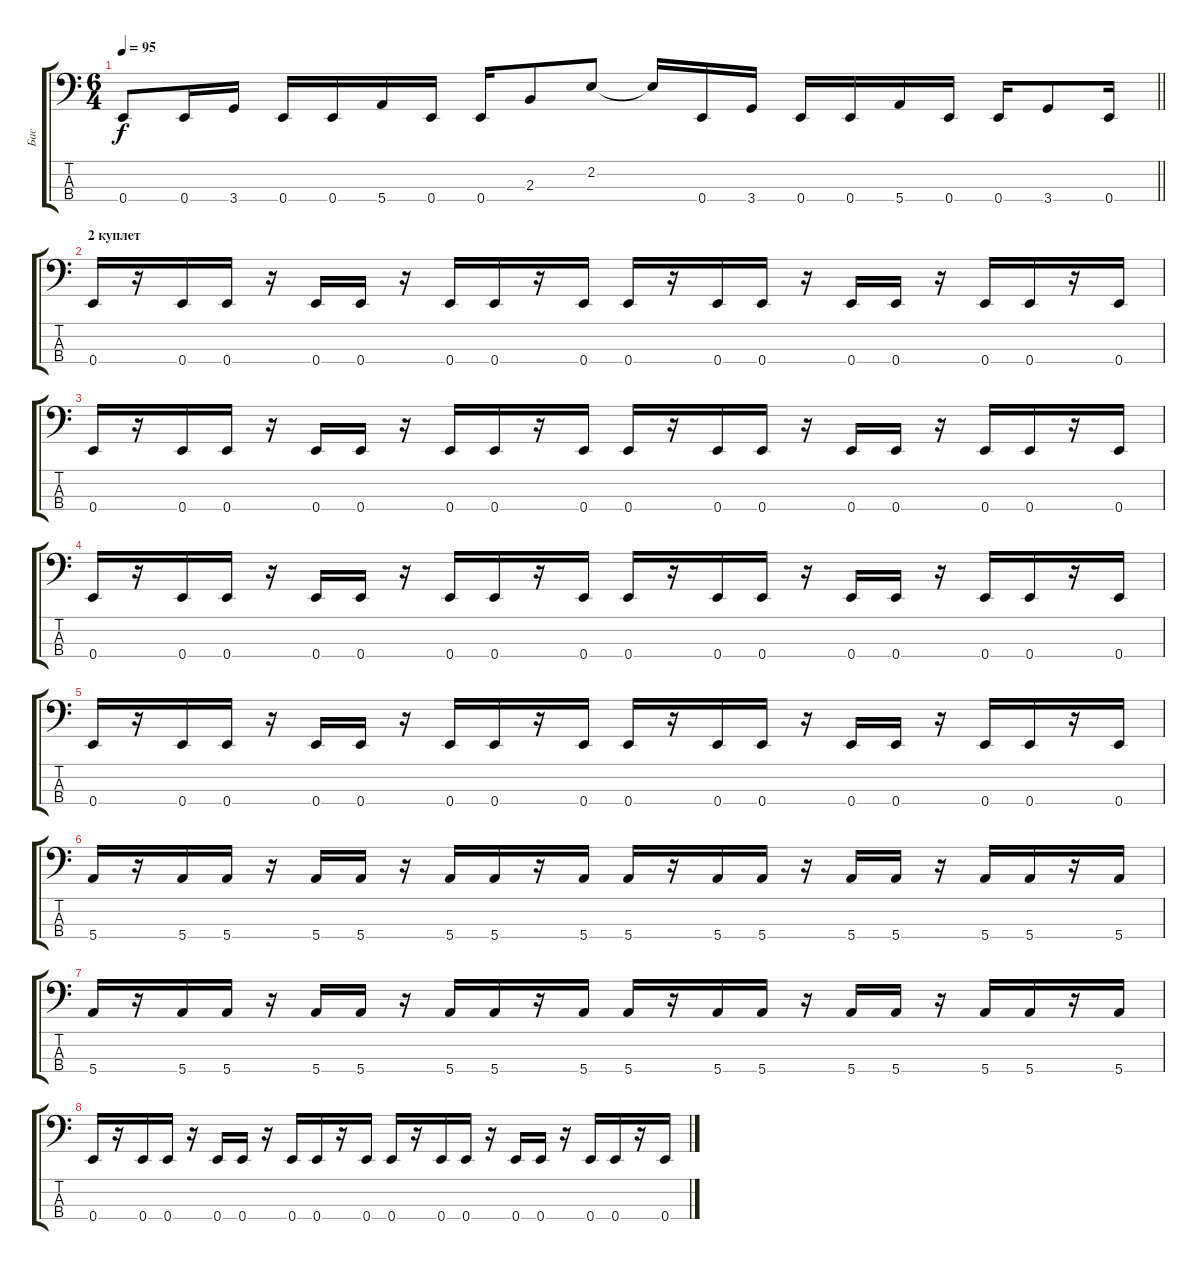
\track ("Бас" "Бас") {instrument electricbassfinger}
\staff {score tabs}
\tuning (G2 D2 A1 E1) {hide}
\ts (6 4)
\tempo 95
\clef f4
\barLineRight lightlight
\ks c
0.4.8{dy f} 0.4.16 3.4.16 0.4.16 0.4.16 5.4.16 0.4.16 0.4.16 2.3.8 2.2.8 2.2{t}.16 0.4.16 3.4.16 0.4.16 0.4.16 5.4.16 0.4.16 0.4.16 3.4.8 0.4.16 |
\section ("" "2 куплет")
0.4.16 r.16 0.4.16 0.4.16 r.16 0.4.16 0.4.16 r.16 0.4.16 0.4.16 r.16 0.4.16 0.4.16 r.16 0.4.16 0.4.16 r.16 0.4.16 0.4.16 r.16 0.4.16 0.4.16 r.16 0.4.16 |
0.4.16 r.16 0.4.16 0.4.16 r.16 0.4.16 0.4.16 r.16 0.4.16 0.4.16 r.16 0.4.16 0.4.16 r.16 0.4.16 0.4.16 r.16 0.4.16 0.4.16 r.16 0.4.16 0.4.16 r.16 0.4.16 |
0.4.16 r.16 0.4.16 0.4.16 r.16 0.4.16 0.4.16 r.16 0.4.16 0.4.16 r.16 0.4.16 0.4.16 r.16 0.4.16 0.4.16 r.16 0.4.16 0.4.16 r.16 0.4.16 0.4.16 r.16 0.4.16 |
0.4.16 r.16 0.4.16 0.4.16 r.16 0.4.16 0.4.16 r.16 0.4.16 0.4.16 r.16 0.4.16 0.4.16 r.16 0.4.16 0.4.16 r.16 0.4.16 0.4.16 r.16 0.4.16 0.4.16 r.16 0.4.16 |
5.4.16 r.16 5.4.16 5.4.16 r.16 5.4.16 5.4.16 r.16 5.4.16 5.4.16 r.16 5.4.16 5.4.16 r.16 5.4.16 5.4.16 r.16 5.4.16 5.4.16 r.16 5.4.16 5.4.16 r.16 5.4.16 |
5.4.16 r.16 5.4.16 5.4.16 r.16 5.4.16 5.4.16 r.16 5.4.16 5.4.16 r.16 5.4.16 5.4.16 r.16 5.4.16 5.4.16 r.16 5.4.16 5.4.16 r.16 5.4.16 5.4.16 r.16 5.4.16 |
0.4.16 r.16 0.4.16 0.4.16 r.16 0.4.16 0.4.16 r.16 0.4.16 0.4.16 r.16 0.4.16 0.4.16 r.16 0.4.16 0.4.16 r.16 0.4.16 0.4.16 r.16 0.4.16 0.4.16 r.16 0.4.16
